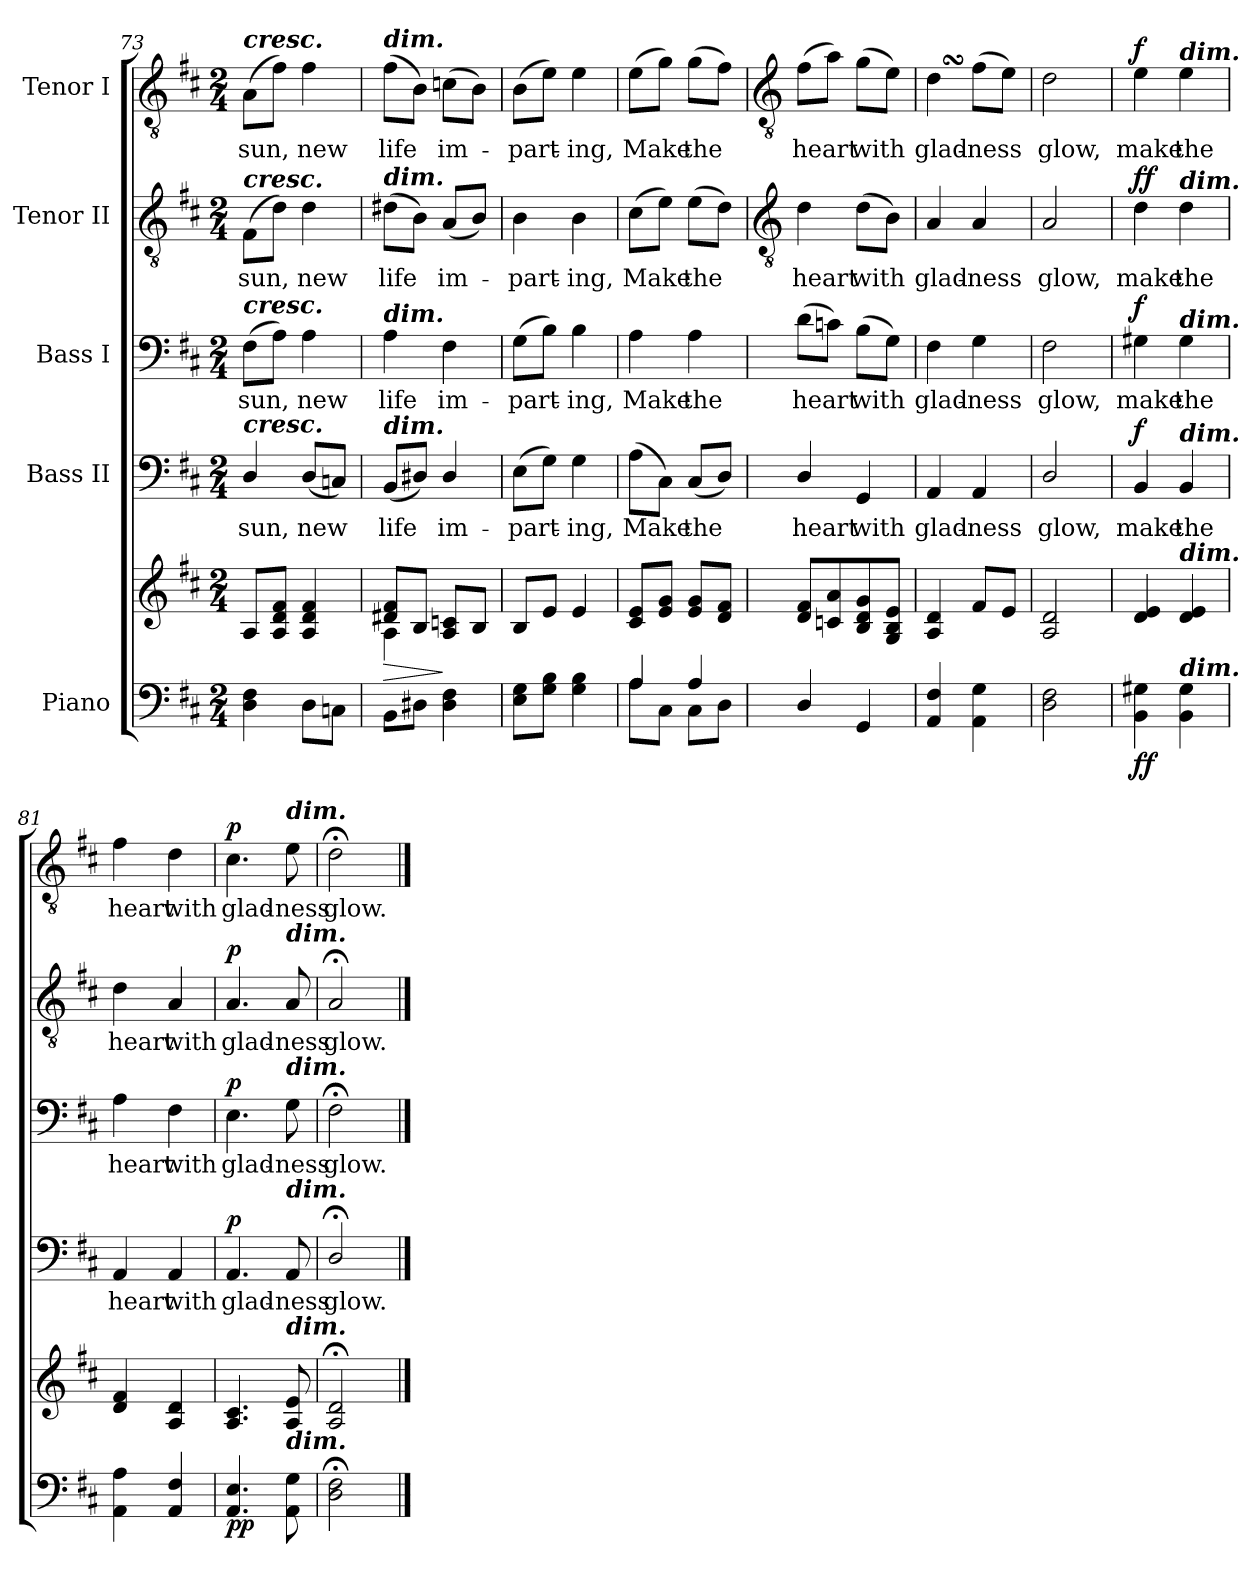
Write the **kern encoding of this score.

**kern	**kern	**dynam	**kern	**text	**dynam	**kern	**text	**dynam	**kern	**text	**dynam	**kern	**text	**dynam
*part5	*part5	*part5	*part4	*part4	*part4	*part3	*part3	*part3	*part2	*part2	*part2	*part1	*part1	*part1
*staff6	*staff5	*staff5/6	*staff4	*staff4	*staff4	*staff3	*staff3	*staff3	*staff2	*staff2	*staff2	*staff1	*staff1	*staff1
*I"Piano	*	*	*I"Bass II	*	*	*I"Bass I	*	*	*I"Tenor II	*	*	*I"Tenor I	*	*
*clefF4	*clefG2	*	*clefF4	*	*	*clefF4	*	*	*clefGv2	*	*	*clefGv2	*	*
*k[f#c#]	*k[f#c#]	*	*k[f#c#]	*	*	*k[f#c#]	*	*	*k[f#c#]	*	*	*k[f#c#]	*	*
*D:	*D:	*	*D:	*	*	*D:	*	*	*D:	*	*	*D:	*	*
*M2/4	*M2/4	*	*M2/4	*	*	*M2/4	*	*	*M2/4	*	*	*M2/4	*	*
=73	=73	=73	=73	=73	=73	=73	=73	=73	=73	=73	=73	=73	=73	=73
*^	*	*	*	*	*	*	*	*	*	*	*	*	*	*
!	!	!	!	!	!	!	!	!	!	!	!	!	!LO:TX:a:Bi:t=cresc.	!	!
!	!	!	!	!	!	!	!	!	!	!LO:TX:a:Bi:t=cresc.	!	!	!	!	!
!	!	!	!	!	!	!	!LO:TX:a:Bi:t=cresc.	!	!	!	!	!	!	!	!
!	!	!	!	!LO:TX:a:Bi:t=cresc.	!	!	!	!	!	!	!	!	!	!	!
!	!	!	!LO:HP:b	!	!LO:LY:b	!	!	!LO:LY:b	!	!	!LO:LY:b	!	!	!LO:LY:b	!
*	*	*^	*	*	*	*	*	*	*	*	*	*	*	*	*
4D\ 4F#\	2ryy	8A/L	2ryy	<	4D/	sun,	.	(>8F#L	sun,	.	(8F#\L	sun,	.	(8AL	sun,	.
.	.	8A/ 8d/ 8f#/J	.	.	.	.	.	8AJ)	.	.	8d\J)	.	.	8f#J)	.	.
!	!	!	!	!	!	!LO:LY:b	!	!	!LO:LY:b	!	!	!LO:LY:b	!	!	!LO:LY:b	!
8D\L	.	4A/ 4d/ 4f#/	.	.	(<8DL	new	.	4A	new	.	4d	new	.	4f#	new	.
8Cn\J	.	.	.	.	8CnJ)	.	.	.	.	.	.	.	.	.	.	.
*v	*v	*	*	*	*	*	*	*	*	*	*	*	*	*	*	*
*	*v	*v	*	*	*	*	*	*	*	*	*	*	*	*	*
.	.	[	.	.	.	.	.	.	.	.	.	.	.	.
=74	=74	=74	=74	=74	=74	=74	=74	=74	=74	=74	=74	=74	=74	=74
*^	*^	*	*	*	*	*	*	*	*	*	*	*	*	*
!	!	!	!	!	!	!	!	!	!	!	!	!	!	!LO:TX:a:Bi:t=dim.	!	!
!	!	!	!	!	!	!	!	!	!	!	!LO:TX:a:Bi:t=dim.	!	!	!	!	!
!	!	!	!	!	!	!	!	!LO:TX:a:Bi:t=dim.	!	!	!	!	!	!	!	!
!	!	!	!	!	!LO:TX:a:Bi:t=dim.	!	!	!	!	!	!	!	!	!	!	!
!	!	!	!	!LO:HP:b	!	!LO:LY:b	!	!	!LO:LY:b	!	!	!LO:LY:b	!	!	!LO:LY:b	!
8BB\L	2ryy	8d#X/ 8f#/L	4A\	>	(<8BBL	life	.	4A	life	.	(>8d#XL	life	.	(8f#L	life	.
8D#X\J	.	8B/J	.	.	8D#XJ)	.	.	.	.	.	8BJ)	.	.	8BJ)	.	.
!	!	!	!	!	!	!LO:LY:b	!	!	!LO:LY:b	!	!	!LO:LY:b	!	!	!LO:LY:b	!
4D#\ 4F#\	.	8A/ 8cn/L	4ryy	]	4D#/	im-	.	4F#	im-	.	(<8AL	im-	.	(>8cnL	im-	.
.	.	8B/J	.	.	.	.	.	.	.	.	8BJ)	.	.	8BJ)	.	.
=75	=75	=75	=75	=75	=75	=75	=75	=75	=75	=75	=75	=75	=75	=75	=75	=75
!	!	!	!	!	!	!LO:LY:b	!	!	!LO:LY:b	!	!	!LO:LY:b	!	!	!LO:LY:b	!
8E\ 8G\L	2ryy	8B/L	2ryy	.	(>8EL	-part-	.	(>8GL	-part-	.	4B\	part-	.	(>8BL	part-	.
8G\ 8B\J	.	8e/J	.	.	8GJ)	.	.	8BJ)	.	.	.	.	.	8eJ)	.	.
!	!	!	!	!	!	!LO:LY:b	!	!	!LO:LY:b	!	!	!LO:LY:b	!	!	!LO:LY:b	!
4G\ 4B\	.	4e/	.	.	4G	ing,	.	4B	ing,	.	4B\	-ing,	.	4e	ing,	.
=76	=76	=76	=76	=76	=76	=76	=76	=76	=76	=76	=76	=76	=76	=76	=76	=76
!	!	!	!	!	!	!LO:LY:b	!	!	!LO:LY:b	!	!	!LO:LY:b	!	!	!LO:LY:b	!
4A/	8A\L	8c#/ 8e/L	2ryy	.	(8AL	Make	.	4A	Make	.	(>8c#L	Make	.	(>8eL	Make	.
.	8C#\J	8e/ 8g/J	.	.	8C#J)	.	.	.	.	.	8eJ)	.	.	8gJ)	.	.
!	!	!	!	!	!	!LO:LY:b	!	!	!LO:LY:b	!	!	!LO:LY:b	!	!	!LO:LY:b	!
4A/	8C#\L	8e/ 8g/L	.	.	(<8C#L	the	.	4A	the	.	(>8eL	the	.	(>8gL	the	.
.	8D\J	8d/ 8f#/J	.	.	8DJ)	.	.	.	.	.	8dJ)	.	.	8f#J)	.	.
*v	*v	*	*	*	*	*	*	*	*	*	*	*	*	*	*	*
*	*v	*v	*	*	*	*	*	*	*	*	*	*	*	*	*
!!LO:LB:g=z
=77	=77	=77	=77	=77	=77	=77	=77	=77	=77	=77	=77	=77	=77	=77
*	*	*	*	*	*	*	*	*	*clefGv2	*	*	*clefGv2	*	*
*^	*	*	*	*	*	*	*	*	*	*	*	*	*	*
!	!	!	!	!	!LO:LY:b	!	!	!LO:LY:b	!	!	!LO:LY:b	!	!	!LO:LY:b	!
*v	*v	*	*	*	*	*	*	*	*	*	*	*	*	*	*
4D/	8d 8f#L	.	4D/	heart	.	(>8dL	heart	.	4d	heart	.	(>8f#L	heart	.
.	8cn 8a	.	.	.	.	8cnJ)	.	.	.	.	.	8aJ)	.	.
!	!	!	!	!LO:LY:b	!	!	!LO:LY:b	!	!	!LO:LY:b	!	!	!LO:LY:b	!
4GG	8B 8d 8g	.	4GG	with	.	(>8BL	with	.	(>8dL	with	.	(>8gL	with	.
.	8G 8B 8eJ	.	.	.	.	8GJ)	.	.	8BJ)	.	.	8eJ)	.	.
=78	=78	=78	=78	=78	=78	=78	=78	=78	=78	=78	=78	=78	=78	=78
!	!	!	!	!LO:LY:b	!	!	!LO:LY:b	!	!	!LO:LY:b	!	!	!LO:LY:b	!
4AA 4F#	4A 4d	.	4AA	glad-	.	4F#	glad-	.	4A	glad-	.	4dSSs	glad-	.
!	!	!	!	!LO:LY:b	!	!	!LO:LY:b	!	!	!LO:LY:b	!	!	!LO:LY:b	!
4AA 4G	8f#L	.	4AA	-ness	.	4G	-ness	.	4A	-ness	.	(>8f#L	-ness	.
.	8eJ	.	.	.	.	.	.	.	.	.	.	8eJ)	.	.
=79	=79	=79	=79	=79	=79	=79	=79	=79	=79	=79	=79	=79	=79	=79
!	!	!	!	!LO:LY:b	!	!	!LO:LY:b	!	!	!LO:LY:b	!	!	!LO:LY:b	!
2D 2F#	2A 2d	.	2D/	glow,	.	2F#	glow,	.	2A	glow,	.	2d	glow,	.
=80	=80	=80	=80	=80	=80	=80	=80	=80	=80	=80	=80	=80	=80	=80
!	!	!LO:DY:b=2	!	!LO:LY:b	!	!	!LO:LY:b	!	!	!LO:LY:b	!	!	!LO:LY:b	!
!	!	!LO:DY:n=1:b	!	!	!LO:DY:b	!	!	!LO:DY:b	!	!	!LO:DY:b	!	!	!
!	!	!	!	!	!	!	!	!	!	!	!LO:DY:n=1:b	!	!	!LO:DY:b
4BB 4G#X	4d 4e	f f	4BB	make	f	4G#X	make	f	4d	make	f f	4e	make	f
!	!	!	!	!	!	!	!	!	!	!	!	!LO:TX:a:Bi:t=dim.	!	!
!	!	!	!	!	!	!	!	!	!LO:TX:a:Bi:t=dim.	!	!	!	!	!
!	!	!	!	!	!	!LO:TX:a:Bi:t=dim.	!	!	!	!	!	!	!	!
!	!	!	!LO:TX:a:Bi:t=dim.	!	!	!	!	!	!	!	!	!	!	!
!	!LO:TX:a:Bi:t=dim.	!	!	!	!	!	!	!	!	!	!	!	!	!
!LO:TX:a:Bi:t=dim.	!	!	!	!	!	!	!	!	!	!	!	!	!	!
!	!	!	!	!LO:LY:b	!	!	!LO:LY:b	!	!	!LO:LY:b	!	!	!LO:LY:b	!
4BB 4G#	4d 4e	.	4BB	the	.	4G#	the	.	4d	the	.	4e	the	.
=81	=81	=81	=81	=81	=81	=81	=81	=81	=81	=81	=81	=81	=81	=81
!	!	!	!	!LO:LY:b	!	!	!LO:LY:b	!	!	!LO:LY:b	!	!	!LO:LY:b	!
4AA 4A	4d 4f#	.	4AA	heart	.	4A	heart	.	4d	heart	.	4f#	heart	.
!	!	!	!	!LO:LY:b	!	!	!LO:LY:b	!	!	!LO:LY:b	!	!	!LO:LY:b	!
4AA 4F#	4A 4d	.	4AA	with	.	4F#	with	.	4A	with	.	4d	with	.
=82	=82	=82	=82	=82	=82	=82	=82	=82	=82	=82	=82	=82	=82	=82
!	!	!LO:DY:b=2	!	!LO:LY:b	!	!	!LO:LY:b	!	!	!LO:LY:b	!	!	!LO:LY:b	!
!	!	!LO:DY:n=1:b	!	!	!LO:DY:b	!	!	!LO:DY:b	!	!	!LO:DY:b	!	!	!LO:DY:b
4.AA 4.E	4.A 4.c#	p p	4.AA	glad-	p	4.E	glad-	p	4.A	glad-	p	4.c#	glad-	p
!	!	!	!	!	!	!	!	!	!	!	!	!LO:TX:a:Bi:t=dim.	!	!
!	!	!	!	!	!	!	!	!	!LO:TX:a:Bi:t=dim.	!	!	!	!	!
!	!	!	!	!	!	!LO:TX:a:Bi:t=dim.	!	!	!	!	!	!	!	!
!	!	!	!LO:TX:a:Bi:t=dim.	!	!	!	!	!	!	!	!	!	!	!
!	!LO:TX:a:Bi:t=dim.	!	!	!	!	!	!	!	!	!	!	!	!	!
!LO:TX:a:Bi:t=dim.	!	!	!	!	!	!	!	!	!	!	!	!	!	!
!	!	!	!	!LO:LY:b	!	!	!LO:LY:b	!	!	!LO:LY:b	!	!	!LO:LY:b	!
8AA 8G	8A 8e	.	8AA	-ness	.	8G	-ness	.	8A	-ness	.	8e	-ness	.
=83	=83	=83	=83	=83	=83	=83	=83	=83	=83	=83	=83	=83	=83	=83
!	!	!	!	!LO:LY:b	!	!	!LO:LY:b	!	!	!LO:LY:b	!	!	!LO:LY:b	!
2D; 2F#;	2A;< 2d;<	.	2D;</	glow.	.	2F#;<	glow.	.	2A;<	glow.	.	2d;<	glow.	.
==	==	==	==	==	==	==	==	==	==	==	==	==	==	==
*-	*-	*-	*-	*-	*-	*-	*-	*-	*-	*-	*-	*-	*-	*-
